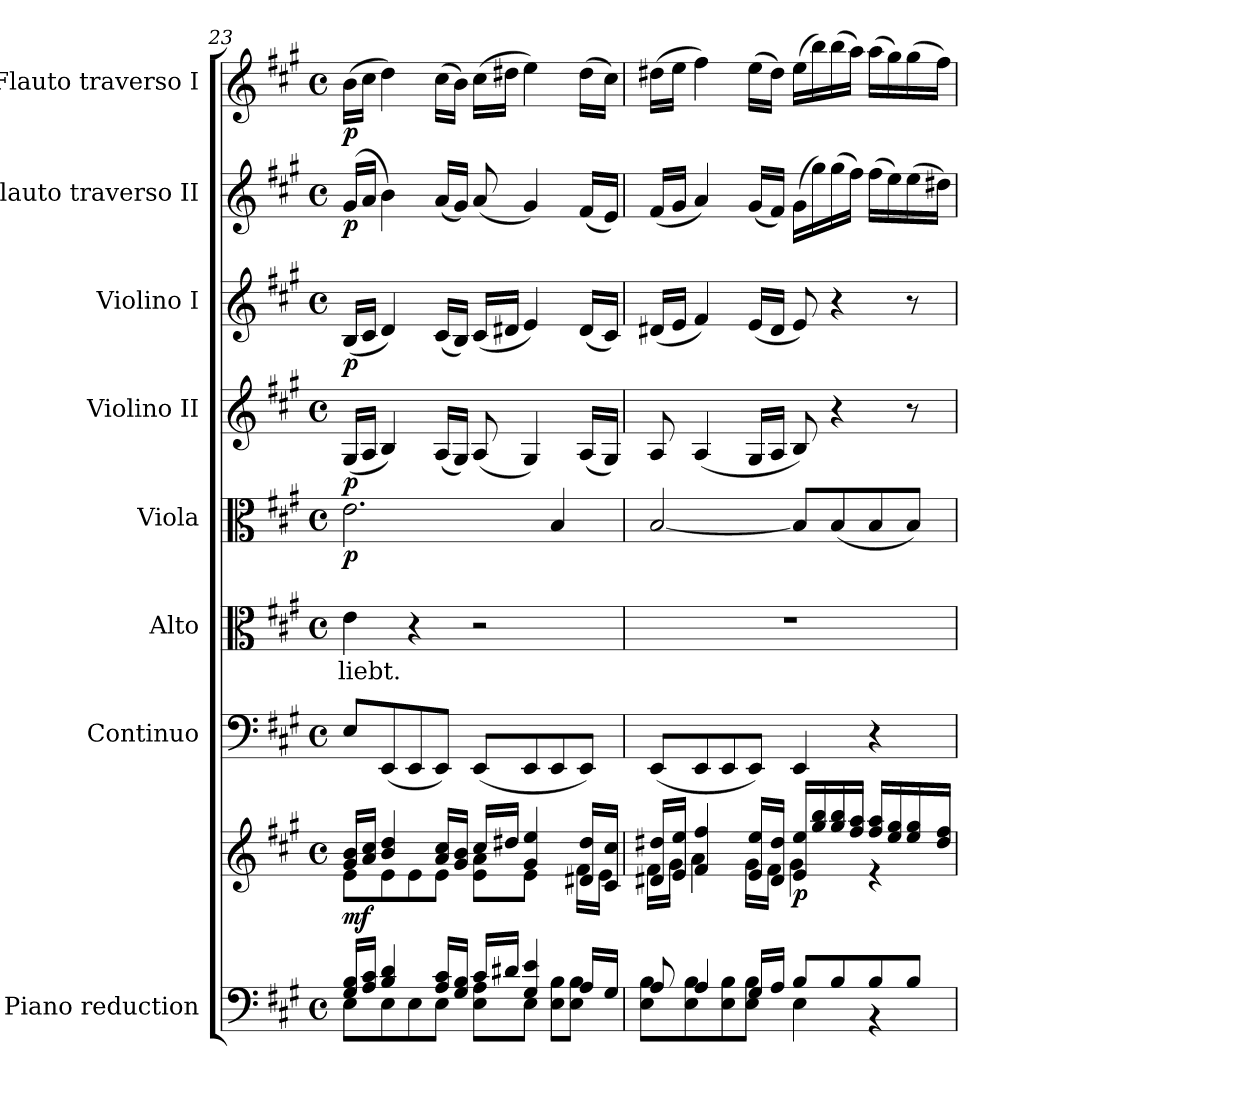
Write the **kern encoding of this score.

**kern	**kern	**dynam	**kern	**kern	**text	**kern	**dynam	**kern	**dynam	**kern	**dynam	**kern	**dynam	**kern	**dynam
*part8	*part8	*part8	*part7	*part6	*part6	*part5	*part5	*part4	*part4	*part3	*part3	*part2	*part2	*part1	*part1
*staff9	*staff8	*staff8/9	*staff7	*staff6	*staff6	*staff5	*staff5	*staff4	*staff4	*staff3	*staff3	*staff2	*staff2	*staff1	*staff1
*I"Piano reduction	*	*	*I"Continuo	*I"Alto	*	*I"Viola	*	*I"Violino II	*	*I"Violino I	*	*I"Flauto traverso II	*	*I"Flauto traverso I	*
*I'Pno	*	*	*	*	*	*I'Vla	*	*	*	*I'Vln	*	*I'Fl	*	*I'Fl	*
*clefF4	*clefG2	*	*clefF4	*clefC3	*	*clefC3	*	*clefG2	*	*clefG2	*	*clefG2	*	*clefG2	*
*k[f#c#g#]	*k[f#c#g#]	*	*k[f#c#g#]	*k[f#c#g#]	*	*k[f#c#g#]	*	*k[f#c#g#]	*	*k[f#c#g#]	*	*k[f#c#g#]	*	*k[f#c#g#]	*
*A:	*A:	*	*A:	*A:	*	*A:	*	*A:	*	*A:	*	*A:	*	*A:	*
*M4/4	*M4/4	*	*M4/4	*M4/4	*	*M4/4	*	*M4/4	*	*M4/4	*	*M4/4	*	*M4/4	*
*met(c)	*met(c)	*	*met(c)	*met(c)	*	*met(c)	*	*met(c)	*	*met(c)	*	*met(c)	*	*met(c)	*
=23	=23	=23	=23	=23	=23	=23	=23	=23	=23	=23	=23	=23	=23	=23	=23
*^	*^	*	*	*	*	*	*	*	*	*	*	*	*	*	*
!	!	!	!	!LO:DY:a=2	!	!	!LO:LY:b	!	!LO:DY:b	!	!LO:DY:b	!	!LO:DY:b	!	!LO:DY:b	!	!LO:DY:b
16G#/ 16B/LL	8E\L	16g#/ 16b/LL	8e\L	mf	8E/L	4e\	liebt.	2.e\	p	(<16G#/LL	p	(<16B/LL	p	(>16g#/LL	p	(>16b\LL	p
16A/ 16c#/JJ	.	16a/ 16cc#/JJ	.	.	.	.	.	.	.	16A/JJ	.	16c#/JJ	.	16a/JJ	.	16cc#\JJ	.
4B/ 4d/	8E\	4b/ 4dd/	8e\	.	(<8EE/	.	.	.	.	4B/)	.	4d/)	.	4b\)	.	4dd\)	.
.	8E\	.	8e\	.	8EE/	4r	.	.	.	.	.	.	.	.	.	.	.
16A/ 16c#/LL	8E\J	16a/ 16cc#/LL	8e\J	.	8EE/J)	.	.	.	.	(<16A/LL	.	(<16c#/LL	.	(<16a/LL	.	(>16cc#\LL	.
16G#/ 16B/JJ	.	16g#/ 16b/JJ	.	.	.	.	.	.	.	16G#/JJ)	.	16B/JJ)	.	16g#/JJ)	.	16b\JJ)	.
16c#/LL	8E\ 8A\L	16cc#/LL	8e\ 8a\L	.	(<8EE/L	2r	.	.	.	(<8A/	.	(<16c#/LL	.	(<8a/	.	(>16cc#\LL	.
16d#X/JJ	.	16dd#X/JJ	.	.	.	.	.	.	.	.	.	16d#X/JJ	.	.	.	16dd#X\JJ	.
4G#/ 4e/	8E\J	4g#/ 4ee/	8e\J	.	8EE/	.	.	.	.	4G#/)	.	4e/)	.	4g#/)	.	4ee\)	.
.	8E\ 8B\L	.	8ryy	.	8EE/	.	.	4B/	.	.	.	.	.	.	.	.	.
16A/LL	8E\ 8B\J	16d#X/ 16dd#/LL	16f#\LL	.	8EE/J)	.	.	.	.	(<16A/LL	.	(<16d#/LL	.	(<16f#/LL	.	(>16dd#\LL	.
16G#/JJ	.	16c#/ 16cc#/JJ	16e\JJ	.	.	.	.	.	.	16G#/JJ)	.	16c#/JJ)	.	16e/JJ)	.	16cc#\JJ)	.
=24	=24	=24	=24	=24	=24	=24	=24	=24	=24	=24	=24	=24	=24	=24	=24	=24	=24
8A/	8E\ 8B\L	16d#X/ 16dd#X/LL	16f#\LL	.	(<8EE/L	1r	.	[2B/	.	8A/	.	(<16d#X/LL	.	(<16f#/LL	.	(>16dd#X\LL	.
.	.	16e/ 16ee/JJ	16g#\JJ	.	.	.	.	.	.	.	.	16e/JJ	.	16g#/JJ	.	16ee\JJ	.
4A/	8E\ 8B\	4f#/ 4ff#/	4a\	.	8EE/	.	.	.	.	(<4A/	.	4f#/)	.	4a/)	.	4ff#\)	.
.	8E\ 8B\	.	.	.	8EE/	.	.	.	.	.	.	.	.	.	.	.	.
16G#/LL	8E\ 8B\J	16e/ 16ee/LL	16g#\LL	.	8EE/J)	.	.	.	.	16G#/LL	.	(<16e/LL	.	(<16g#/LL	.	(>16ee\LL	.
16A/JJ	.	16d#/ 16dd#/JJ	16f#\JJ	.	.	.	.	.	.	16A/JJ	.	16d#/JJ	.	16f#/JJ)	.	16dd#\JJ)	.
!	!	!	!	!LO:DY:b	!	!	!	!	!	!	!	!	!	!	!	!	!
8B/L	4E\	16e/ 16ee/LL	4g#\	p	4EE/	.	.	8B/L]	.	8B/)	.	8e/)	.	(>16g#\LL	.	(>16ee\LL	.
.	.	16gg#/ 16bb/	.	.	.	.	.	.	.	.	.	.	.	16gg#\)	.	16bb\)	.
8B/	.	16gg#/ 16bb/	.	.	.	.	.	(<8B/	.	4r	.	4r	.	(>16gg#\	.	(>16bb\	.
.	.	16ff#/ 16aa/JJ	.	.	.	.	.	.	.	.	.	.	.	16ff#\JJ)	.	16aa\JJ)	.
8B/	4r	16ff#/ 16aa/LL	4r	.	4r	.	.	8B/	.	.	.	.	.	(>16ff#\LL	.	(>16aa\LL	.
.	.	16ee/ 16gg#/	.	.	.	.	.	.	.	.	.	.	.	16ee\)	.	16gg#\)	.
8B/J	.	16ee/ 16gg#/	.	.	.	.	.	8B/J)	.	8r	.	8r	.	(>16ee\	.	(>16gg#\	.
.	.	16dd#/ 16ff#/JJ	.	.	.	.	.	.	.	.	.	.	.	16dd#X\JJ)	.	16ff#\JJ)	.
*v	*v	*	*	*	*	*	*	*	*	*	*	*	*	*	*	*	*
*	*v	*v	*	*	*	*	*	*	*	*	*	*	*	*	*	*
=	=	=	=	=	=	=	=	=	=	=	=	=	=	=	=
*-	*-	*-	*-	*-	*-	*-	*-	*-	*-	*-	*-	*-	*-	*-	*-
